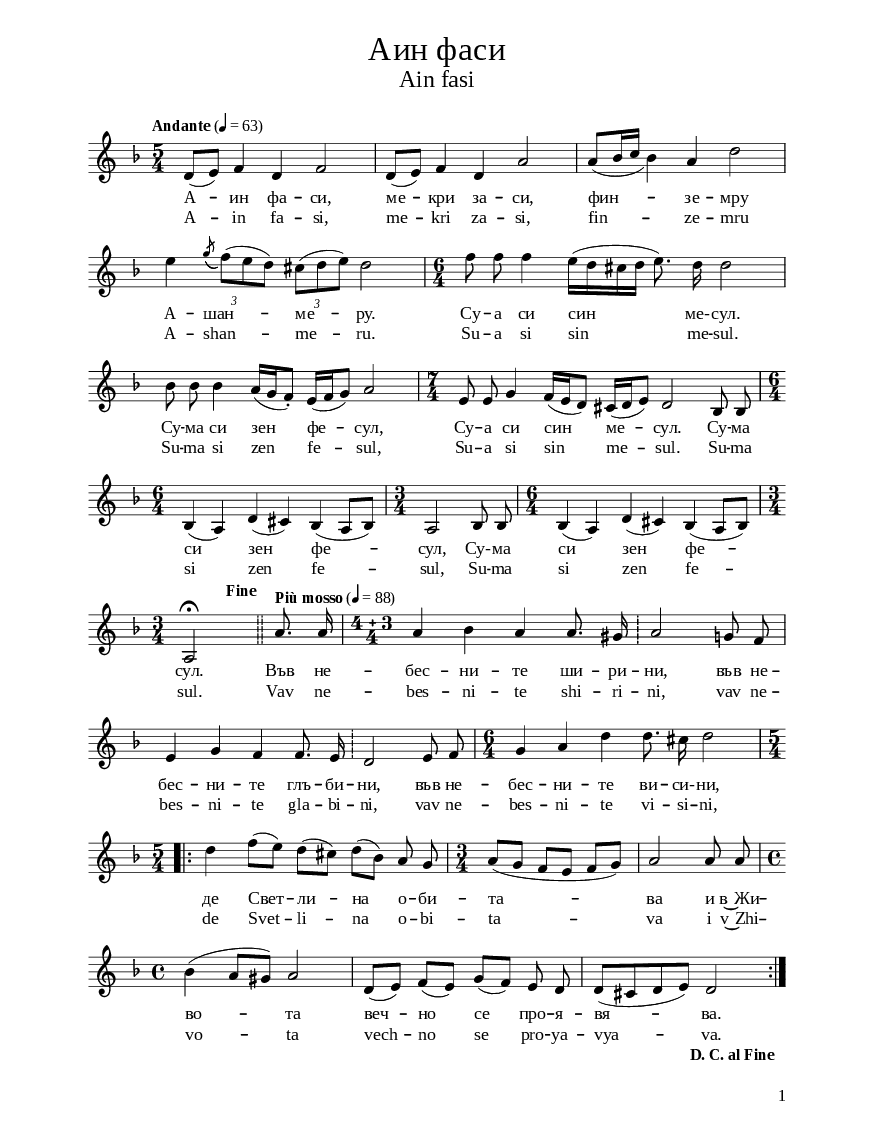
\version "2.24.0"

% include paper part and global functions
\include "include/globals.ily"

\bookpart {
  \label #'ref135
  \tocItem \markup "Аин фаси – Ain fasi"
  \include "include/bookpart-paper.ily"
  \score {
    \include "include/score-layout.ily"

    \new Voice \relative c' {
      \clef treble
      \key d \minor

      \time 5/4
      \tempoFunc "Andante" 4 "63"
      \autoBeamOff
      d8 ( [ e8 ) ]
      f4  d4  f2 | % 2
      d8 ( [  e8 ) ]  f4  d4  a'2
      | % 3
      \stemUp \slurDown a8 ( [ bes16 c16 ] \stemNeutral \slurNeutral bes4
      )  a4 d2 \break | % 4
      e4
      \times 2/3  {
        \once \omit TupletBracket
        \acciaccatura {  g8*3/2 ( } f8 ) ( [
        e8 d8 ) ]
      }

      \times 2/3  {
        cis8 ( [ d8 e8 ) ]
      }
      d2 | % 5
      \time 6/4  | % 5
      f8  f8  f4 e16 ( [
      d16 cis16 d16 ] e8.
      )  d16 d2 \break | % 6
      bes8  bes8  bes4  a16 ( [
      g16  f8 ) -. ]  e16 ( [  f16
      g8 ) ]  a2 | % 7
      \time 7/4  | % 7
      e8  e8   g4  f16 ( [  e16
      d8 ) ]  cis16 ( [  d16  e8 ) ]
      d2  bes8  bes8  \break | % 8
      \time 6/4  | % 8
      bes4 (  a4 )  d4 (  cis4 )
      bes4 (  a8 [  bes8 ) ] | % 9
      \time 3/4  | % 9
      a2  bes8   bes8  |
      \time 6/4  |
      bes4 (  a4 )  d4 (  cis4 )
      bes4 (  a8 [  bes8 ) ] \break | % 11
      \time 3/4  | % 11
      \tempo "                   Fine" a2 ^\fermata \bar "!!"
      \tempoFunc "Più mosso" 4 "88" a'8. a16 | % 12
      \compoundMeter #'((4 3 4 ))  | % 12
      a4 bes4  a4  a8.   gis16 \bar "!"
      a2  g8  f8 | \break % 13
      e4  g4  f4  f8. e16 % 14
      \bar "!" d2  e8 f8 | % 15
      \time 6/4 % 15
      g4  a4 d4 d8.
      cis16
      d2 |  \repeat volta 2 {
        \time 5/4  | % 16
        d4 f8 ( [ e8 ) ]
        d8 ( [ cis8 ) ] d8 [(bes8)] a8 g8 | % 17
        \time 3/4  | % 17
        a8 ( [  g8 ]  f8 [  e8 ]
        f8 [  g8 ) ] | % 18
        a2  a8 a8 \break | % 19

        \time 4/4  | % 19
        bes4 (  a8 [  gis8 ) ]  a2 |
        d,8 ( [  e8 ) ]  f8 ( [  e8 ) ]
        g8 [( f8 )]  e8  d8 | % 21
        d8 ( [  cis8  d8  e8 ) ]
        d2
      }

    }


    \addlyrics {
      A -- ин фа -- си, ме -- кри за --
      си, фин --   зе -- мру А -- шан
      --    ме --  ру. Су
      -- а си син     "ме-" --
      сул. Су -- ма си зен   фе
      --  сул, Су -- а си син
      ме --  сул. Су -- ма си
      зен  фе --  сул, "Су-" --
      ма си  зен  фе  --
      сул. Във не -- бес -- ни -- те ши --
      ри -- ни, във не -- бес -- ни -- те
      глъ -- би -- ни, във не -- бес -- ни
      -- те ви -- "си-" -- ни, де Свет --
      ли -- на  о -- би -- та --
      ва и в~Жи -- во
      --  та веч -- но  се
      про -- я -- вя --   ва.
    }
    \addlyrics {
      A -- in fa -- si, me -- kri za --
      si, fin --   ze -- mru A -- shan
      --    me --  ru. Su
      -- a si sin     me --
      sul. Su -- ma si zen   fe
      --  sul, Su -- a si sin
      me --  sul. Su -- ma si
      zen  fe --  sul, Su --
      ma si  zen  fe  --
      sul. Vav ne -- bes -- ni -- te shi --
      ri -- ni, vav ne -- bes -- ni -- te
      gla -- bi -- ni, vav ne -- bes -- ni
      -- te vi -- si -- ni, de Svet --
      li -- na  o -- bi -- ta --
      va i v~Zhi -- vo
      --  ta vech -- no  se
      pro -- ya -- vya --   va.}

      \header {
        title = \titleFunc "Аин фаси" "Ain fasi"
      }

      \midi{}

    } % score

     \markup \dc-two "D. C. al Fine"""

    \pageBreak
  

    % include foreign translation(s) of the song
    \version "2.20.0"

\markup \fill-line { \fontsize #6 "Ain fasi" }
\markup \null
\markup \null
\markup \fontsize #+2.5 {
  \hspace #10
  \override #'(baseline-skip . 2)

  \column {
    \line { " " }

 \line { " "Ain fasi, mekri sasi,}

 \line { " "fin semru, Aschan meru.}

 \line { " "Sua si sin mesul.}

 \line { " "Suma si sen fesul,}

 \line { " "Sua si sin mesul.}

 \line { " "Suma si sen fesul,}

 \line { " "Suma si sen fesul.}

 \line { " "}
 \line { " "In den himmlischen Weiten,}

 \line { " "in den himmlischen Tiefen,}

 \line { " "in den himmlischen Höhen,}

 \line { " "dort, wo das Licht wohnt}

 \line { " "und sich immerdar im Leben äußert. }


  }
}


  } % bookpart
